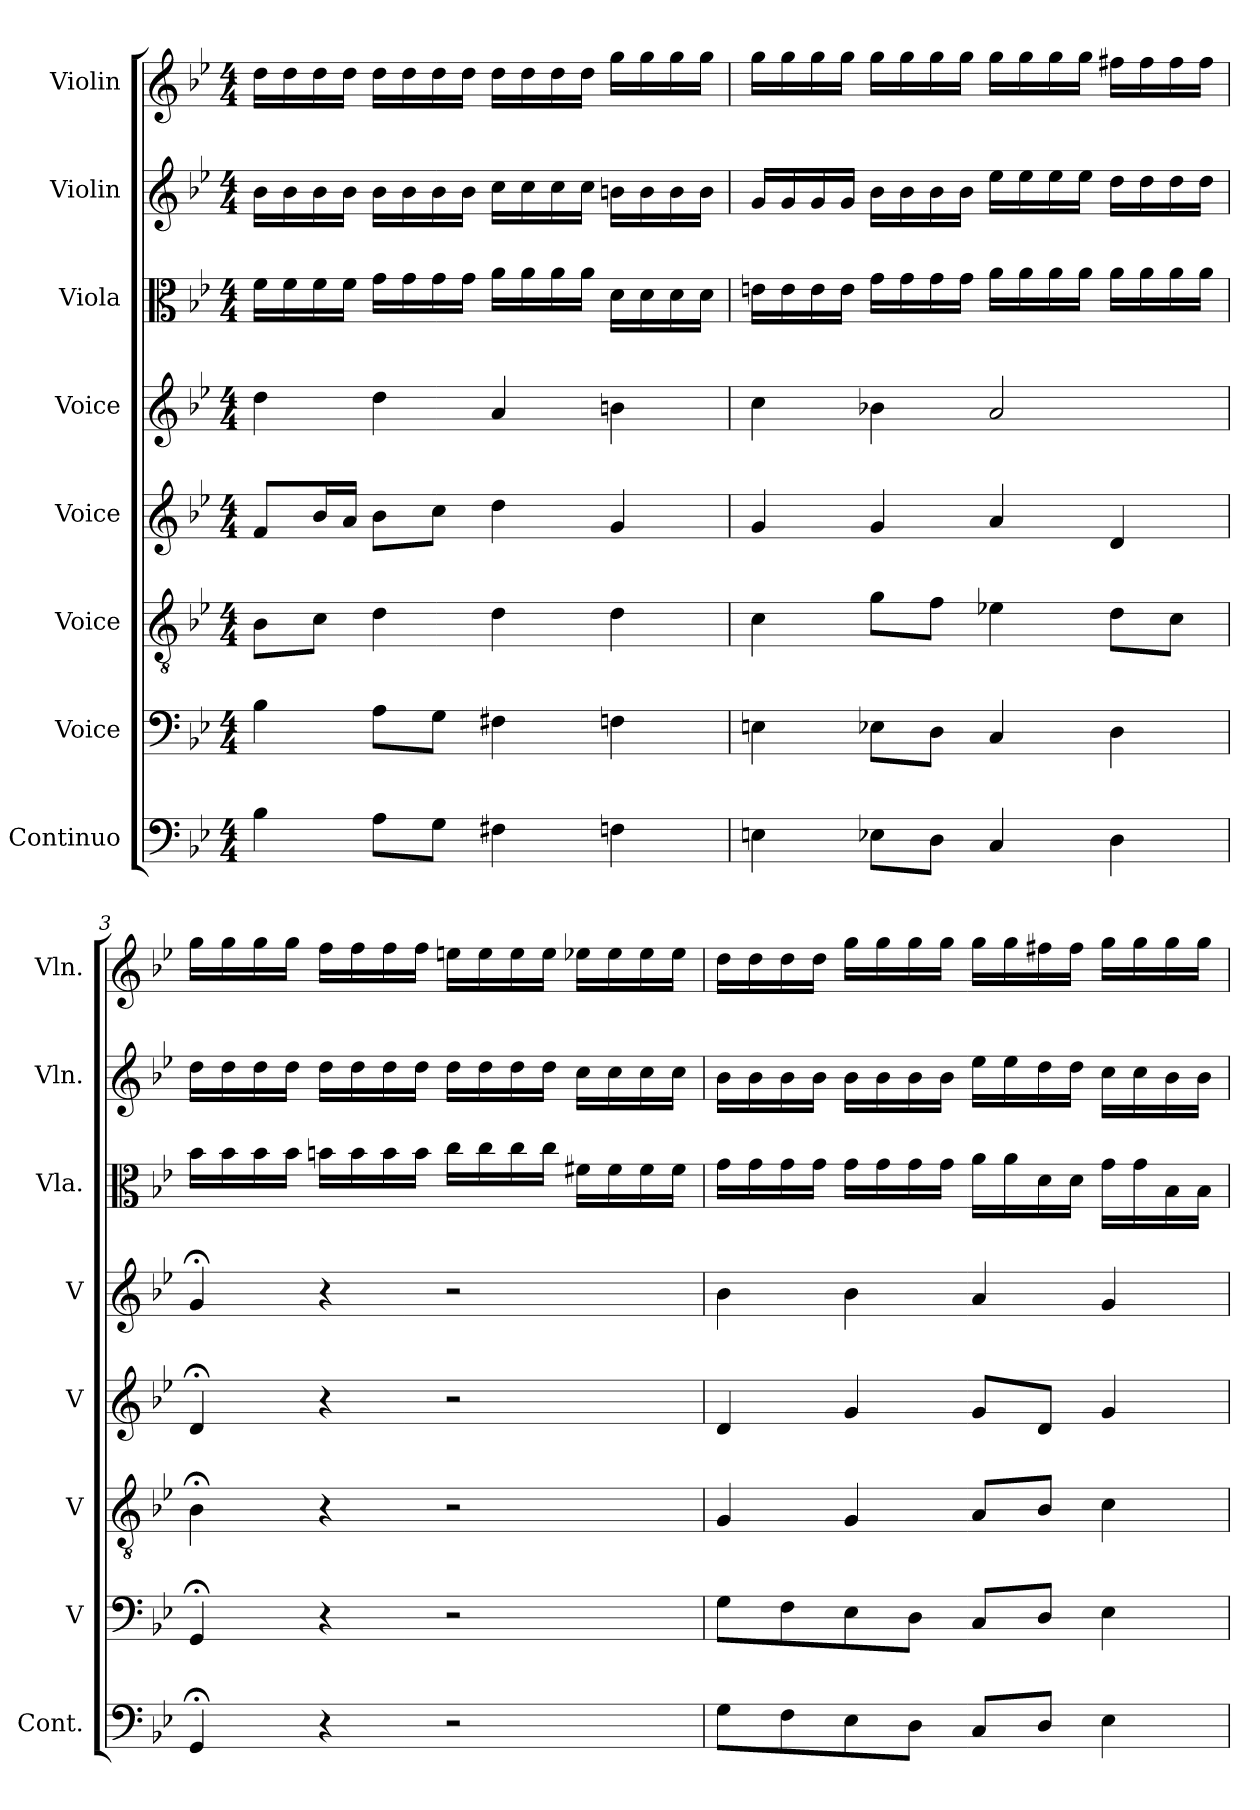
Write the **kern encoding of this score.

**kern	**kern	**kern	**kern	**kern	**kern	**kern	**kern
*part8	*part7	*part6	*part5	*part4	*part3	*part2	*part1
*staff8	*staff7	*staff6	*staff5	*staff4	*staff3	*staff2	*staff1
*I"Continuo	*I"Voice	*I"Voice	*I"Voice	*I"Voice	*I"Viola	*I"Violin	*I"Violin
*I'Cont.	*I'V	*I'V	*I'V	*I'V	*I'Vla.	*I'Vln.	*I'Vln.
*clefF4	*clefF4	*clefGv2	*clefG2	*clefG2	*clefC3	*clefG2	*clefG2
*ITrd7c12	*	*	*	*	*	*	*
*k[b-e-]	*k[b-e-]	*k[b-e-]	*k[b-e-]	*k[b-e-]	*k[b-e-]	*k[b-e-]	*k[b-e-]
*M4/4	*M4/4	*M4/4	*M4/4	*M4/4	*M4/4	*M4/4	*M4/4
=1	=1	=1	=1	=1	=1	=1	=1
4BB-\	4B-\	8B-\L	8f/L	4dd\	16f\LL	16b-\LL	16dd\LL
.	.	.	.	.	16f\	16b-\	16dd\
.	.	8c\J	16b-/L	.	16f\	16b-\	16dd\
.	.	.	16a/JJ	.	16f\JJ	16b-\JJ	16dd\JJ
8AA\L	8A\L	4d\	8b-\L	4dd\	16g\LL	16b-\LL	16dd\LL
.	.	.	.	.	16g\	16b-\	16dd\
8GG\J	8G\J	.	8cc\J	.	16g\	16b-\	16dd\
.	.	.	.	.	16g\JJ	16b-\JJ	16dd\JJ
4FF#X\	4F#X\	4d\	4dd\	4a/	16a\LL	16cc\LL	16dd\LL
.	.	.	.	.	16a\	16cc\	16dd\
.	.	.	.	.	16a\	16cc\	16dd\
.	.	.	.	.	16a\JJ	16cc\JJ	16dd\JJ
4FFn\	4Fn\	4d\	4g/	4bn\	16d\LL	16bn\LL	16gg\LL
.	.	.	.	.	16d\	16b\	16gg\
.	.	.	.	.	16d\	16b\	16gg\
.	.	.	.	.	16d\JJ	16b\JJ	16gg\JJ
=2	=2	=2	=2	=2	=2	=2	=2
4EEn\	4En\	4c\	4g/	4cc\	16en\LL	16g/LL	16gg\LL
.	.	.	.	.	16e\	16g/	16gg\
.	.	.	.	.	16e\	16g/	16gg\
.	.	.	.	.	16e\JJ	16g/JJ	16gg\JJ
8EE-X\L	8E-X\L	8g\L	4g/	4b-X\	16g\LL	16b-\LL	16gg\LL
.	.	.	.	.	16g\	16b-\	16gg\
8DD\J	8D\J	8f\J	.	.	16g\	16b-\	16gg\
.	.	.	.	.	16g\JJ	16b-\JJ	16gg\JJ
4CC/	4C/	4e-X\	4a/	2a/	16a\LL	16ee-\LL	16gg\LL
.	.	.	.	.	16a\	16ee-\	16gg\
.	.	.	.	.	16a\	16ee-\	16gg\
.	.	.	.	.	16a\JJ	16ee-\JJ	16gg\JJ
4DD\	4D\	8d\L	4d/	.	16a\LL	16dd\LL	16ff#X\LL
.	.	.	.	.	16a\	16dd\	16ff#\
.	.	8c\J	.	.	16a\	16dd\	16ff#\
.	.	.	.	.	16a\JJ	16dd\JJ	16ff#\JJ
!!LO:PB:g=z
=3	=3	=3	=3	=3	=3	=3	=3
4GGG;</	4GG;</	4B-;<\	4d;</	4g;</	16b-\LL	16dd\LL	16gg\LL
.	.	.	.	.	16b-\	16dd\	16gg\
.	.	.	.	.	16b-\	16dd\	16gg\
.	.	.	.	.	16b-\JJ	16dd\JJ	16gg\JJ
4r	4r	4r	4r	4r	16bn\LL	16dd\LL	16ff\LL
.	.	.	.	.	16b\	16dd\	16ff\
.	.	.	.	.	16b\	16dd\	16ff\
.	.	.	.	.	16b\JJ	16dd\JJ	16ff\JJ
2r	2r	2r	2r	2r	16cc\LL	16dd\LL	16een\LL
.	.	.	.	.	16cc\	16dd\	16ee\
.	.	.	.	.	16cc\	16dd\	16ee\
.	.	.	.	.	16cc\JJ	16dd\JJ	16ee\JJ
.	.	.	.	.	16f#X\LL	16cc\LL	16ee-X\LL
.	.	.	.	.	16f#\	16cc\	16ee-\
.	.	.	.	.	16f#\	16cc\	16ee-\
.	.	.	.	.	16f#\JJ	16cc\JJ	16ee-\JJ
=4	=4	=4	=4	=4	=4	=4	=4
8GG\L	8G\L	4G/	4d/	4b-\	16g\LL	16b-\LL	16dd\LL
.	.	.	.	.	16g\	16b-\	16dd\
8FF\	8F\	.	.	.	16g\	16b-\	16dd\
.	.	.	.	.	16g\JJ	16b-\JJ	16dd\JJ
8EE-\	8E-\	4G/	4g/	4b-\	16g\LL	16b-\LL	16gg\LL
.	.	.	.	.	16g\	16b-\	16gg\
8DD\J	8D\J	.	.	.	16g\	16b-\	16gg\
.	.	.	.	.	16g\JJ	16b-\JJ	16gg\JJ
8CC/L	8C/L	8A/L	8g/L	4a/	16a\LL	16ee-\LL	16gg\LL
.	.	.	.	.	16a\	16ee-\	16gg\
8DD/J	8D/J	8B-/J	8d/J	.	16d\	16dd\	16ff#X\
.	.	.	.	.	16d\JJ	16dd\JJ	16ff#\JJ
4EE-\	4E-\	4c\	4g/	4g/	16g\LL	16cc\LL	16gg\LL
.	.	.	.	.	16g\	16cc\	16gg\
.	.	.	.	.	16B-\	16b-\	16gg\
.	.	.	.	.	16B-\JJ	16b-\JJ	16gg\JJ
=	=	=	=	=	=	=	=
*-	*-	*-	*-	*-	*-	*-	*-
